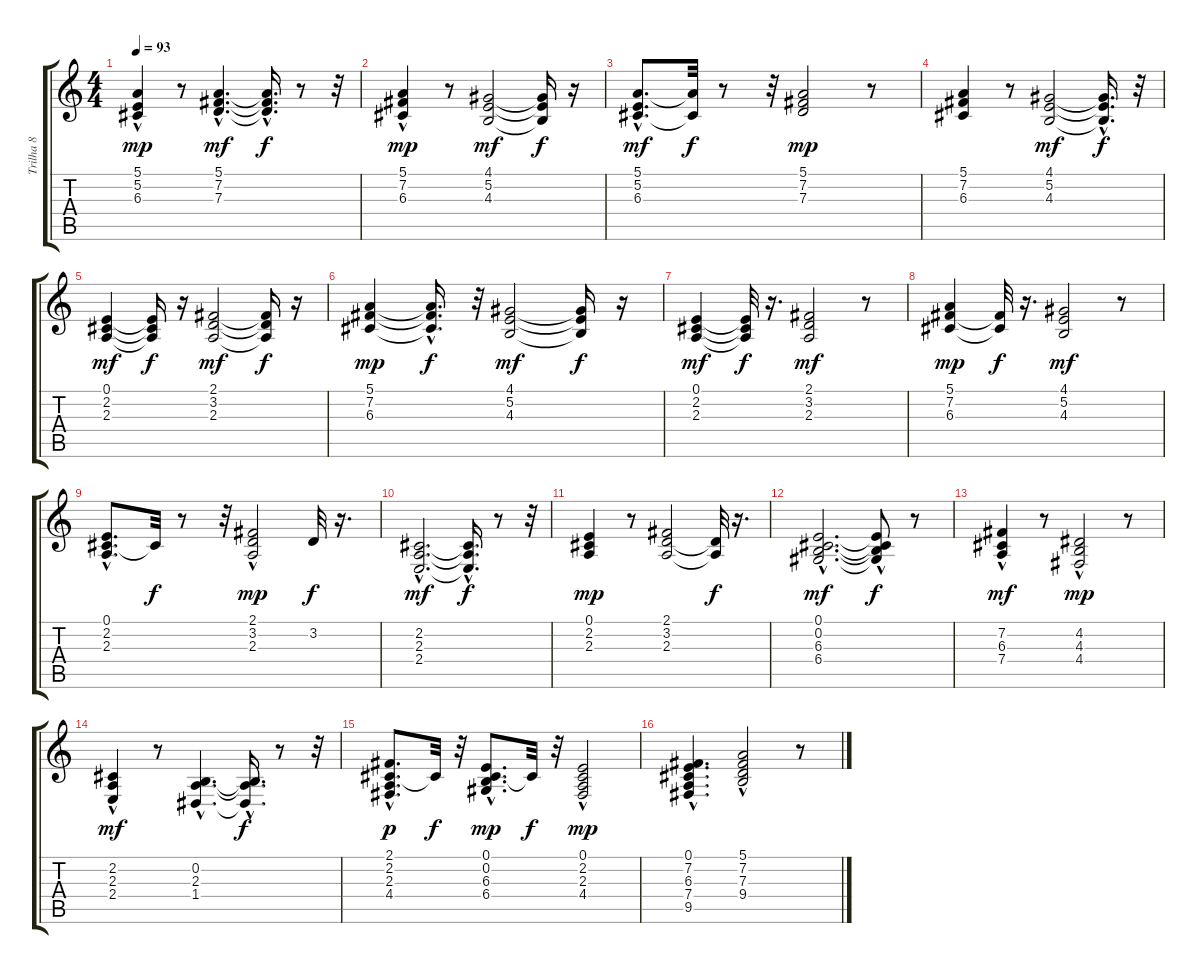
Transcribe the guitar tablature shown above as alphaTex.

\track ("Trilha 8" "Trilha 8") {instrument fx4atmosphere}
\staff {score tabs}
\tuning (E4 B3 G3 D3 A2 E2) {hide}
\ts (4 4)
\tempo 93
\clef g2
\ks c
(5.1 5.2{hac} 6.3{hac}).4{dy mp} r.8 (5.1{hac} 7.2{hac} 7.3{hac}).4{d dy mf} (5.1{hac t} 7.2{hac t} 7.3{t}).16{d dy f} r.8 r.32 |
(5.1 7.2{hac} 6.3{hac}).4{dy mp} r.8 (4.1 5.2 4.3).2{dy mf} (4.1{t} 5.2{t} 4.3{t}).16{dy f} r.16 |
(5.1{hac} 5.2{hac} 6.3{hac}).8{d dy mf} (5.1{t} 6.3{t}).32{dy f} r.8 r.32 (5.1 7.2 7.3).2{dy mp} r.8 |
(5.1 7.2 6.3).4 r.8 (4.1 5.2 4.3).2{dy mf} (4.1{t} 5.2{t} 4.3{hac t}).16{d dy f} r.32 |
(0.1 2.2 2.3).4{dy mf} (0.1{t} 2.2{t} 2.3{t}).16{dy f} r.16 (2.1 3.2 2.3).2{dy mf} (2.1{t} 3.2{t} 2.3{t}).16{dy f} r.16 |
(5.1 7.2 6.3).4{dy mp} (5.1{hac t} 7.2{hac t} 6.3{hac t}).16{d dy f} r.32 (4.1 5.2 4.3).2{dy mf} (4.1{t} 5.2{t} 4.3{t}).16{dy f} r.16 |
(0.1 2.2 2.3).4{dy mf} (0.1{t} 2.2{t} 2.3{t}).32{dy f} r.16{d} (2.1 3.2 2.3).2{dy mf} r.8 |
(5.1 7.2 6.3).4{dy mp} (7.2{t} 6.3{t}).32{dy f} r.16{d} (4.1 5.2 4.3).2{dy mf} r.8 |
(0.1{hac} 2.2{hac} 2.3{hac}).8{d} 2.2{t}.32{dy f} r.8 r.32 (2.1 3.2{hac} 2.3).2{dy mp} 3.2.32{dy f} r.16{d} |
(2.2{hac} 2.3{hac} 2.4{hac}).2{d dy mf} (2.2{hac t} 2.3{hac t} 2.4{t}).16{d dy f} r.8 r.32 |
(0.1 2.2 2.3).4{dy mp} r.8 (2.1 3.2 2.3).2 (3.2{t} 2.3{t}).32{dy f} r.16{d} |
(0.1{hac} 0.2{hac} 6.3{hac} 6.4{hac}).2{d dy mf} (0.1{hac t} 0.2{hac t} 6.3{t} 6.4{t}).8{dy f} r.8 |
(7.2{hac} 6.3 7.4).4{dy mf} r.8 (4.2 4.3{hac} 4.4).2{dy mp} r.8 |
(2.2{hac} 2.3 2.4{hac}).4{dy mf} r.8 (0.2{hac} 2.3{hac} 1.4{hac}).4{d} (0.2{hac t} 2.3{hac t} 1.4{t}).16{d dy f} r.8 r.32 |
(2.1 2.2{hac} 2.3{hac} 4.4{hac}).8{d dy p} 2.2{t}.32{dy f} r.32 (0.1{hac} 0.2 6.3{hac} 6.4{hac}).8{d dy mp} 6.3{t}.32{dy f} r.32 (0.1 2.2{hac} 2.3{hac} 4.4{hac}).2{dy mp} |
(0.1{hac} 7.2 6.3 7.4 9.5).4{d} (5.1{hac} 7.2 7.3 9.4).2 r.8
